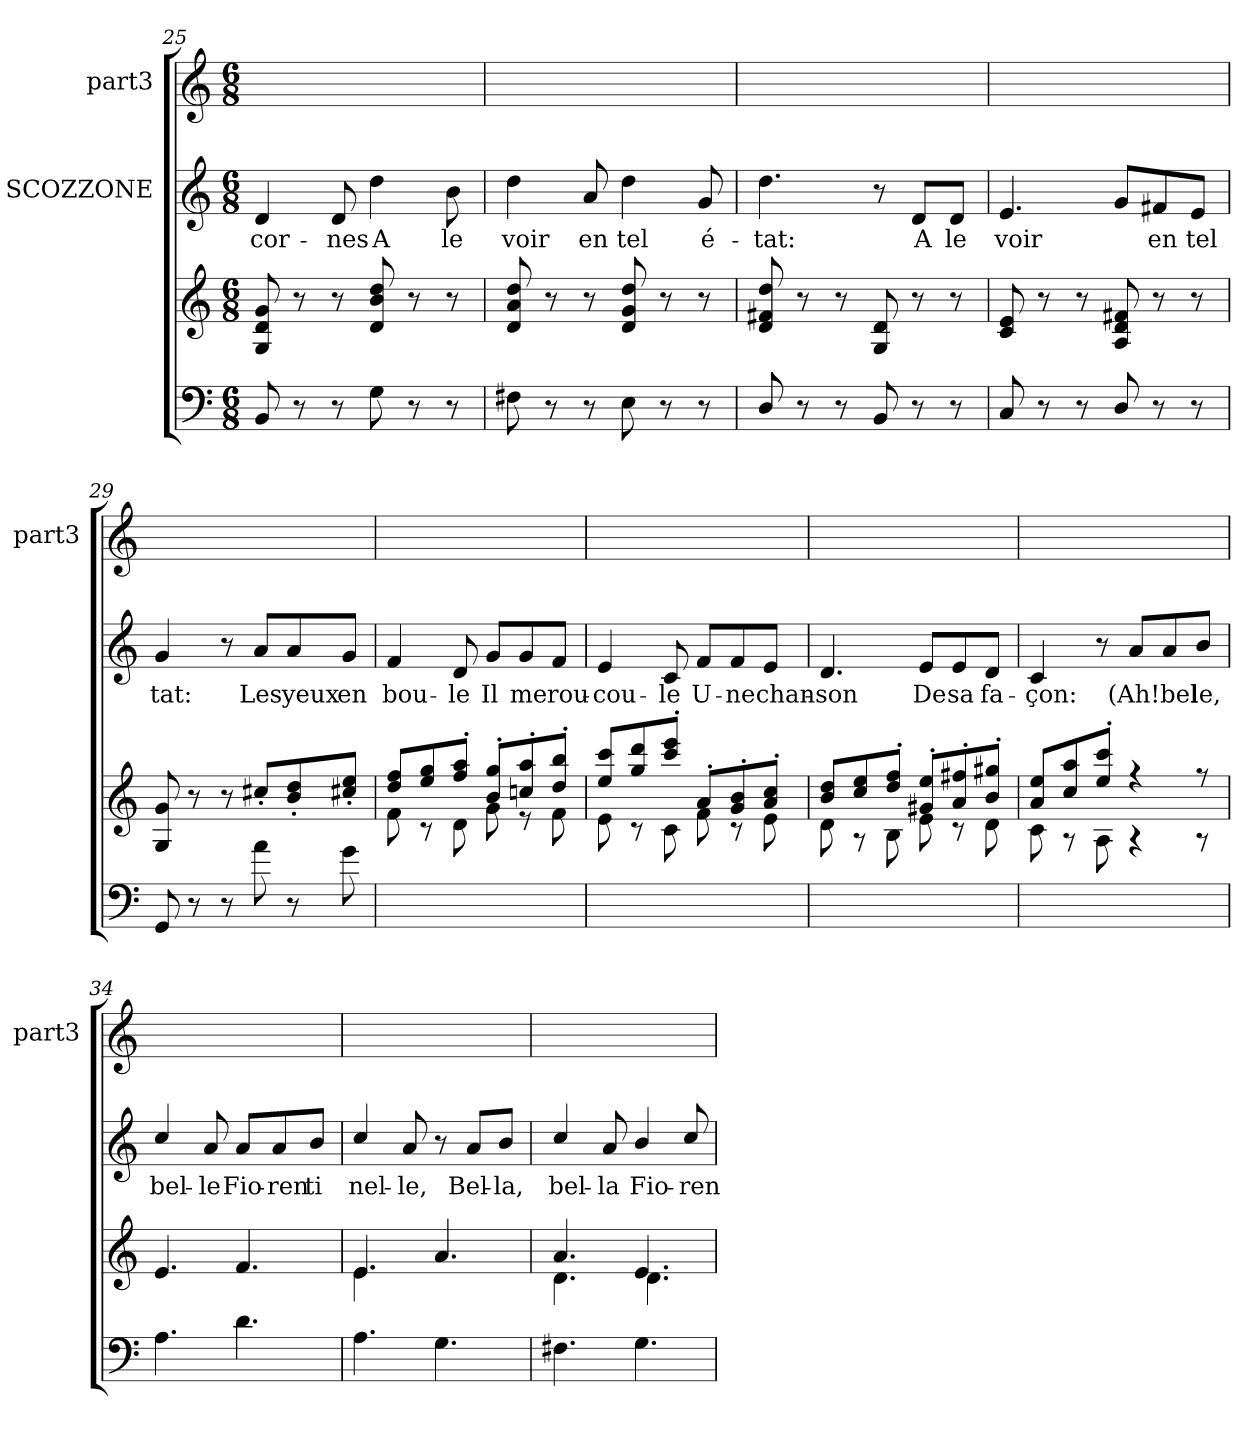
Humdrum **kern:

**kern	**kern	**kern	**text	**kern
*part3	*part3	*part2	*part2	*part1
*staff4	*staff3	*staff2	*staff2	*staff1
*	*	*I"SCOZZONE	*	*I"part3
*	*	*	*	*I'part3
*clefF4	*clefG2	*clefG2	*	*clefG2
*k[]	*k[]	*k[]	*	*k[]
*M6/8	*M6/8	*M6/8	*	*M6/8
=25	=25	=25	=25	=25
8BBi/	8gj/ 8dj/ 8Gj/	4dj/	cor-	2.ryy
8r	8r	.	.	.
8r	8r	8dj/	nes	.
8Gi\	8ddj/ 8bj/ 8dj/	4ddj\	A	.
8r	8r	.	.	.
8r	8r	8bj\	le	.
=26	=26	=26	=26	=26
8F#Xi\	8ddj/ 8aj/ 8dj/	4ddj\	voir	2.ryy
8r	8r	.	.	.
8r	8r	8aj/	en	.
8Ei\	8dj/ 8ddj/ 8gj/	4ddj\	tel	.
8r	8r	.	.	.
8r	8r	8gj/	é-	.
!!LO:LB:g=z
=27	=27	=27	=27	=27
8Di/	8dj/ 8ddj/ 8f#Xj/	4.ddj\	tat:	2.ryy
8r	8r	.	.	.
8r	8r	.	.	.
8BBi/	8dj/ 8Gj/	8r	.	.
8r	8r	8dj/L	A	.
8r	8r	8dj/J	le	.
=28	=28	=28	=28	=28
8Ci/	8cj/ 8ej/	4.ej/	voir	2.ryy
8r	8r	.	.	.
8r	8r	.	.	.
8Di/	8f#Xj/ 8dj/ 8Aj/	8gj/L	.	.
8r	8r	8f#Xj/	en	.
8r	8r	8ej/J	tel	.
=29	=29	=29	=29	=29
8GGi/	8gj/ 8Gj/	4gj/	tat:	2.ryy
8r	8r	.	.	.
8r	8r	8r	.	.
8ai\	8cc#X'>j/L	8aj/L	Les	.
8r	8bj'>/ 8ddj'>/	8aj/	yeux	.
8gi\	8eej'>/ 8cc#Xj'>/J	8gj/J	en	.
=30	=30	=30	=30	=30
*	*^	*	*	*
2.ryy	8ddj/ 8ffj/L	8fi\	4fj/	bou-	2.ryy
.	8eej/ 8ggj/	8r	.	.	.
.	8ffj'>/ 8aaj'>/J	8di\	8dj/	le	.
.	8ggj'>/ 8bj'>/L	8gi\	8gj/L	Il	.
.	8aaj'>/ 8ccnj'>/	8r	8gj/	me	.
.	8bbj'>/ 8ddj'>/J	8fi\	8fj/J	rou-	.
=31	=31	=31	=31	=31	=31
2.ryy	8cccj/ 8eej/L	8ei\	4ej/	cou-	2.ryy
.	8dddj/ 8ggj/	8r	.	.	.
.	8eeej'>/ 8cccj'>/J	8ci\	8cj/	le	.
.	8a'>j/L	8fi\	8fj/L	U-	.
.	8bj'>/ 8gj'>/	8r	8fj/	ne	.
.	8ccj'>/ 8aj'>/J	8ei\	8ej/J	chan-	.
!!LO:LB:g=z
=32	=32	=32	=32	=32	=32
2.ryy	8ddj/ 8bj/L	8di\	4.dj/	son	2.ryy
.	8ccj/ 8eej/	8r	.	.	.
.	8ddj'>/ 8ffj'>/J	8Bi\	.	.	.
.	8eej'>/ 8g#Xj'>/L	8ei\	8ej/L	De	.
.	8ff#Xj'>/ 8aj'>/	8r	8ej/	sa	.
.	8gg#Xj'>/ 8bj'>/J	8di\	8dj/J	fa-	.
=33	=33	=33	=33	=33	=33
2.ryy	8eej/ 8aj/L	8ci\	4cj/	çon:	2.ryy
.	8aaj/ 8ccj/	8r	.	.	.
.	8cccj'>/ 8eej'>/J	8Ai\	8r	.	.
.	4r	4r	8aj/L	(Ah!bel	.
.	.	.	8aj/	--	.
.	8r	8r	8bj/J	le,	.
*	*v	*v	*	*	*
=34	=34	=34	=34	=34
4.Ai\	4.ej/	4ccj/	bel-	2.ryy
.	.	8aj/	le	.
4.di\	4.fj/	8aj/L	Fio-	.
.	.	8aj/	ren	.
.	.	8bj/J	ti	.
=35	=35	=35	=35	=35
*	*^	*	*	*
4.Ai\	4.ej/	4.eZ\	4ccj/	nel-	2.ryy
.	.	.	8aj/	le,	.
4.Gi\	4.aj/	4.ryy	8r	.	.
.	.	.	8aj/L	Bel-	.
.	.	.	8bj/J	la,	.
=36	=36	=36	=36	=36	=36
4.F#Xi\	4.aj/	4.dZ\	4ccj/	bel-	2.ryy
.	.	.	8aj/	la	.
4.Gi\	4.ej/	4.dZ\	4bj/	Fio-	.
.	.	.	8ccj/	ren-	.
*	*v	*v	*	*	*
=	=	=	=	=
*-	*-	*-	*-	*-
